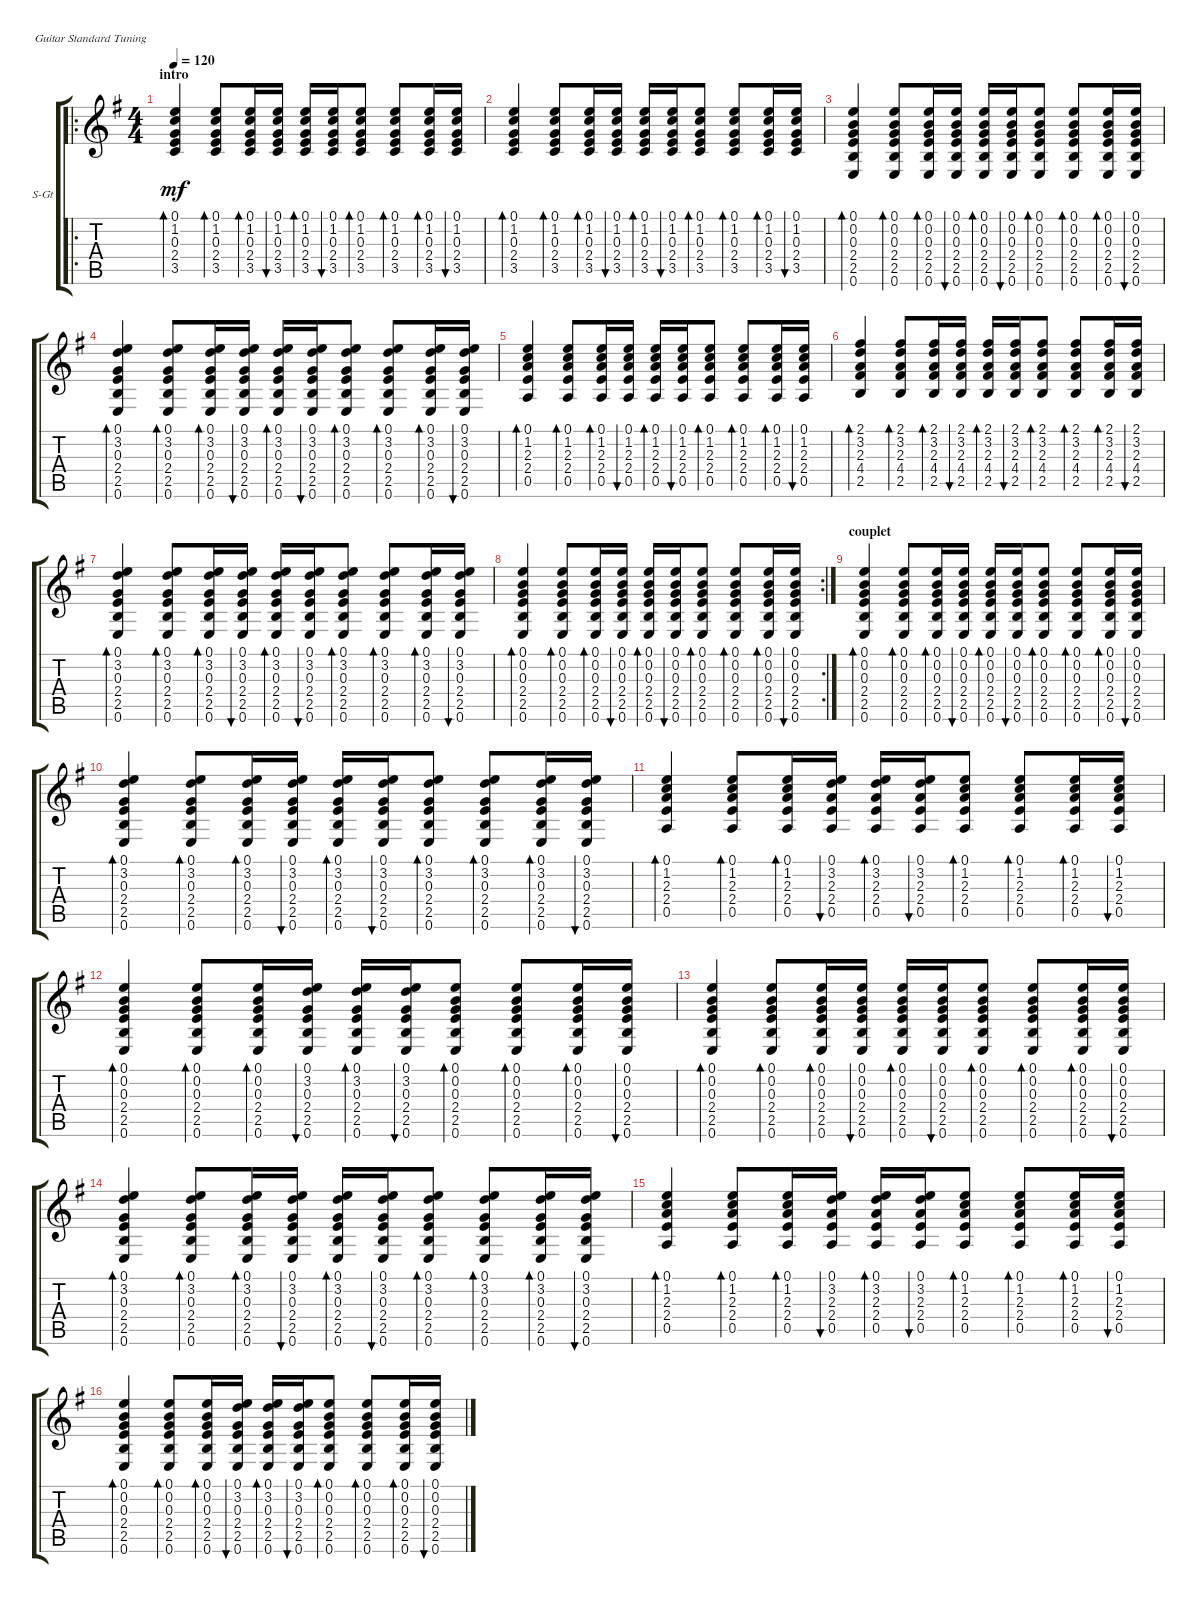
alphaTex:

\defaultSystemsLayout 4
\bracketExtendMode groupsimilarinstruments
\firstSystemTrackNameOrientation horizontal
\otherSystemsTrackNameOrientation horizontal
\track ("Steel Guitar" "S-Gt") {instrument acousticguitarsteel}
\staff {score tabs}
\tuning (E4 B3 G3 D3 A2 E2)
\ro
\ts (4 4)
\section ("" "intro")
\tempo 120
\clef g2
\ks eminor
(3.5 2.4 0.3 1.2 0.1).4{bd 30 dy mf instrument acousticguitarsteel} (3.5 2.4 0.3 1.2 0.1).8{bd 30} (3.5 2.4 0.3 1.2 0.1).16{bd 30} (3.5 2.4 0.3 1.2 0.1).16{bu 30} (3.5 2.4 0.3 1.2 0.1).16{bd 30} (3.5 2.4 0.3 1.2 0.1).16{bu 30} (3.5 2.4 0.3 1.2 0.1).8{bd 30} (3.5 2.4 0.3 1.2 0.1).8{bd 30} (3.5 2.4 0.3 1.2 0.1).16{bd 30} (3.5 2.4 0.3 1.2 0.1).16{bu 30} |
(3.5 2.4 0.3 1.2 0.1).4{bd 30} (3.5 2.4 0.3 1.2 0.1).8{bd 30} (3.5 2.4 0.3 1.2 0.1).16{bd 30} (3.5 2.4 0.3 1.2 0.1).16{bu 30} (3.5 2.4 0.3 1.2 0.1).16{bd 30} (3.5 2.4 0.3 1.2 0.1).16{bu 30} (3.5 2.4 0.3 1.2 0.1).8{bd 30} (3.5 2.4 0.3 1.2 0.1).8{bd 30} (3.5 2.4 0.3 1.2 0.1).16{bd 30} (3.5 2.4 0.3 1.2 0.1).16{bu 30} |
(2.5 2.4 0.3 0.2 0.1 0.6).4{bd 30} (2.5 2.4 0.3 0.2 0.1 0.6).8{bd 30} (2.5 2.4 0.3 0.2 0.1 0.6).16{bd 30} (2.5 2.4 0.3 0.2 0.1 0.6).16{bu 30} (2.5 2.4 0.3 0.2 0.1 0.6).16{bd 30} (2.5 2.4 0.3 0.2 0.1 0.6).16{bu 30} (2.5 2.4 0.3 0.2 0.1 0.6).8{bd 30} (2.5 2.4 0.3 0.2 0.1 0.6).8{bd 30} (2.5 2.4 0.3 0.2 0.1 0.6).16{bd 30} (2.5 2.4 0.3 0.2 0.1 0.6).16{bu 30} |
(2.5 2.4 0.3 3.2 0.1 0.6).4{bd 30} (2.5 2.4 0.3 3.2 0.1 0.6).8{bd 30} (2.5 2.4 0.3 3.2 0.1 0.6).16{bd 30} (2.5 2.4 0.3 3.2 0.1 0.6).16{bu 30} (2.5 2.4 0.3 3.2 0.1 0.6).16{bd 30} (2.5 2.4 0.3 3.2 0.1 0.6).16{bu 30} (2.5 2.4 0.3 3.2 0.1 0.6).8{bd 30} (2.5 2.4 0.3 3.2 0.1 0.6).8{bd 30} (2.5 2.4 0.3 3.2 0.1 0.6).16{bd 30} (2.5 2.4 0.3 3.2 0.1 0.6).16{bu 30} |
(0.5 2.4 2.3 1.2 0.1).4{bd 30} (0.5 2.4 2.3 1.2 0.1).8{bd 30} (0.5 2.4 2.3 1.2 0.1).16{bd 30} (0.5 2.4 2.3 1.2 0.1).16{bu 30} (0.5 2.4 2.3 1.2 0.1).16{bd 30} (0.5 2.4 2.3 1.2 0.1).16{bu 30} (0.5 2.4 2.3 1.2 0.1).8{bd 30} (0.5 2.4 2.3 1.2 0.1).8{bd 30} (0.5 2.4 2.3 1.2 0.1).16{bd 30} (0.5 2.4 2.3 1.2 0.1).16{bu 30} |
(2.5 4.4 2.3 3.2 2.1).4{bd 30} (2.5 4.4 2.3 3.2 2.1).8{bd 30} (2.5 4.4 2.3 3.2 2.1).16{bd 30} (2.5 4.4 2.3 3.2 2.1).16{bu 30} (2.5 4.4 2.3 3.2 2.1).16{bd 30} (2.5 4.4 2.3 3.2 2.1).16{bu 30} (2.5 4.4 2.3 3.2 2.1).8{bd 30} (2.5 4.4 2.3 3.2 2.1).8{bd 30} (2.5 4.4 2.3 3.2 2.1).16{bd 30} (2.5 4.4 2.3 3.2 2.1).16{bu 30} |
(2.5 2.4 0.3 3.2 0.1 0.6).4{bd 30} (2.5 2.4 0.3 3.2 0.1 0.6).8{bd 30} (2.5 2.4 0.3 3.2 0.1 0.6).16{bd 30} (2.5 2.4 0.3 3.2 0.1 0.6).16{bu 30} (2.5 2.4 0.3 3.2 0.1 0.6).16{bd 30} (2.5 2.4 0.3 3.2 0.1 0.6).16{bu 30} (2.5 2.4 0.3 3.2 0.1 0.6).8{bd 30} (2.5 2.4 0.3 3.2 0.1 0.6).8{bd 30} (2.5 2.4 0.3 3.2 0.1 0.6).16{bd 30} (2.5 2.4 0.3 3.2 0.1 0.6).16{bu 30} |
\rc 2
(2.5 2.4 0.3 0.2 0.1 0.6).4{bd 30} (2.5 2.4 0.3 0.2 0.1 0.6).8{bd 30} (2.5 2.4 0.3 0.2 0.1 0.6).16{bd 30} (2.5 2.4 0.3 0.2 0.1 0.6).16{bu 30} (2.5 2.4 0.3 0.2 0.1 0.6).16{bd 30} (2.5 2.4 0.3 0.2 0.1 0.6).16{bu 30} (2.5 2.4 0.3 0.2 0.1 0.6).8{bd 30} (2.5 2.4 0.3 0.2 0.1 0.6).8{bd 30} (2.5 2.4 0.3 0.2 0.1 0.6).16{bd 30} (2.5 2.4 0.3 0.2 0.1 0.6).16{bu 30} |
\section ("" "couplet ")
(2.5 2.4 0.3 0.2 0.1 0.6).4{bd 30} (2.5 2.4 0.3 0.2 0.1 0.6).8{bd 30} (2.5 2.4 0.3 0.2 0.1 0.6).16{bd 30} (2.5 2.4 0.3 0.2 0.1 0.6).16{bu 30} (2.5 2.4 0.3 0.2 0.1 0.6).16{bd 30} (2.5 2.4 0.3 0.2 0.1 0.6).16{bu 30} (2.5 2.4 0.3 0.2 0.1 0.6).8{bd 30} (2.5 2.4 0.3 0.2 0.1 0.6).8{bd 30} (2.5 2.4 0.3 0.2 0.1 0.6).16{bd 30} (2.5 2.4 0.3 0.2 0.1 0.6).16{bu 30} |
(2.5 2.4 0.3 3.2 0.1 0.6).4{bd 30} (2.5 2.4 0.3 3.2 0.1 0.6).8{bd 30} (2.5 2.4 0.3 3.2 0.1 0.6).16{bd 30} (2.5 2.4 0.3 3.2 0.1 0.6).16{bu 30} (2.5 2.4 0.3 3.2 0.1 0.6).16{bd 30} (2.5 2.4 0.3 3.2 0.1 0.6).16{bu 30} (2.5 2.4 0.3 3.2 0.1 0.6).8{bd 30} (2.5 2.4 0.3 3.2 0.1 0.6).8{bd 30} (2.5 2.4 0.3 3.2 0.1 0.6).16{bd 30} (2.5 2.4 0.3 3.2 0.1 0.6).16{bu 30} |
(0.5 2.4 2.3 1.2 0.1).4{bd 30} (0.5 2.4 2.3 1.2 0.1).8{bd 30} (0.5 2.4 2.3 1.2 0.1).16{bd 30} (0.5 2.4 2.3 3.2 0.1).16{bu 30} (0.5 2.4 2.3 3.2 0.1).16{bd 30} (0.5 2.4 2.3 3.2 0.1).16{bu 30} (0.5 2.4 2.3 1.2 0.1).8{bd 30} (0.5 2.4 2.3 1.2 0.1).8{bd 30} (0.5 2.4 2.3 1.2 0.1).16{bd 30} (0.5 2.4 2.3 1.2 0.1).16{bu 30} |
(2.5 2.4 0.3 0.2 0.1 0.6).4{bd 30} (2.5 2.4 0.3 0.2 0.1 0.6).8{bd 30} (2.5 2.4 0.3 0.2 0.1 0.6).16{bd 30} (2.5 2.4 0.3 3.2 0.1 0.6).16{bu 30} (2.5 2.4 0.3 3.2 0.1 0.6).16{bd 30} (2.5 2.4 0.3 3.2 0.1 0.6).16{bu 30} (2.5 2.4 0.3 0.2 0.1 0.6).8{bd 30} (2.5 2.4 0.3 0.2 0.1 0.6).8{bd 30} (2.5 2.4 0.3 0.2 0.1 0.6).16{bd 30} (2.5 2.4 0.3 0.2 0.1 0.6).16{bu 30} |
(2.5 2.4 0.3 0.2 0.1 0.6).4{bd 30} (2.5 2.4 0.3 0.2 0.1 0.6).8{bd 30} (2.5 2.4 0.3 0.2 0.1 0.6).16{bd 30} (2.5 2.4 0.3 0.2 0.1 0.6).16{bu 30} (2.5 2.4 0.3 0.2 0.1 0.6).16{bd 30} (2.5 2.4 0.3 0.2 0.1 0.6).16{bu 30} (2.5 2.4 0.3 0.2 0.1 0.6).8{bd 30} (2.5 2.4 0.3 0.2 0.1 0.6).8{bd 30} (2.5 2.4 0.3 0.2 0.1 0.6).16{bd 30} (2.5 2.4 0.3 0.2 0.1 0.6).16{bu 30} |
(2.5 2.4 0.3 3.2 0.1 0.6).4{bd 30} (2.5 2.4 0.3 3.2 0.1 0.6).8{bd 30} (2.5 2.4 0.3 3.2 0.1 0.6).16{bd 30} (2.5 2.4 0.3 3.2 0.1 0.6).16{bu 30} (2.5 2.4 0.3 3.2 0.1 0.6).16{bd 30} (2.5 2.4 0.3 3.2 0.1 0.6).16{bu 30} (2.5 2.4 0.3 3.2 0.1 0.6).8{bd 30} (2.5 2.4 0.3 3.2 0.1 0.6).8{bd 30} (2.5 2.4 0.3 3.2 0.1 0.6).16{bd 30} (2.5 2.4 0.3 3.2 0.1 0.6).16{bu 30} |
(0.5 2.4 2.3 1.2 0.1).4{bd 30} (0.5 2.4 2.3 1.2 0.1).8{bd 30} (0.5 2.4 2.3 1.2 0.1).16{bd 30} (0.5 2.4 2.3 3.2 0.1).16{bu 30} (0.5 2.4 2.3 3.2 0.1).16{bd 30} (0.5 2.4 2.3 3.2 0.1).16{bu 30} (0.5 2.4 2.3 1.2 0.1).8{bd 30} (0.5 2.4 2.3 1.2 0.1).8{bd 30} (0.5 2.4 2.3 1.2 0.1).16{bd 30} (0.5 2.4 2.3 1.2 0.1).16{bu 30} |
(2.5 2.4 0.3 0.2 0.1 0.6).4{bd 30} (2.5 2.4 0.3 0.2 0.1 0.6).8{bd 30} (2.5 2.4 0.3 0.2 0.1 0.6).16{bd 30} (2.5 2.4 0.3 3.2 0.1 0.6).16{bu 30} (2.5 2.4 0.3 3.2 0.1 0.6).16{bd 30} (2.5 2.4 0.3 3.2 0.1 0.6).16{bu 30} (2.5 2.4 0.3 0.2 0.1 0.6).8{bd 30} (2.5 2.4 0.3 0.2 0.1 0.6).8{bd 30} (2.5 2.4 0.3 0.2 0.1 0.6).16{bd 30} (2.5 2.4 0.3 0.2 0.1 0.6).16{bu 30}
